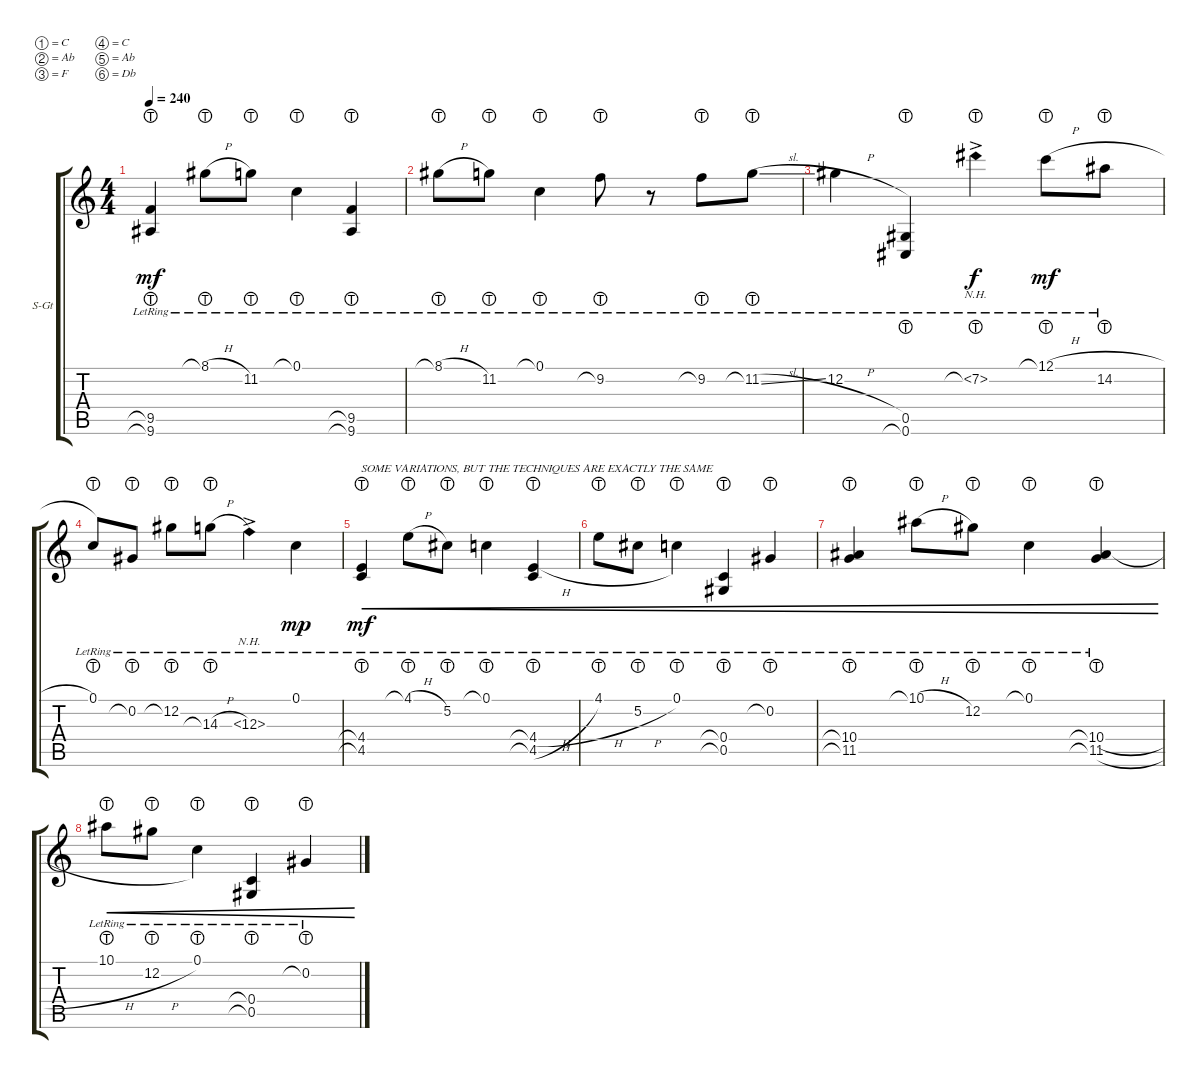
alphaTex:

\defaultSystemsLayout 4
\bracketExtendMode groupsimilarinstruments
\firstSystemTrackNameOrientation horizontal
\otherSystemsTrackNameOrientation horizontal
\track ("C#G#CFG#C" "S-Gt") {instrument acousticguitarsteel}
\staff {score tabs}
\tuning (C4 Ab3 F3 C3 Ab2 Db2)
\ts (4 4)
\tempo 240
\clef g2
\ks c
(9.6{lht lr} 9.5{lht lr}).4{dy mf} 8.1{h lht lr}.8 11.2{lht lr}.8 0.1{lht lr}.4 (9.6{lht lr} 9.5{lht lr}).4 |
8.1{h lht lr}.8 11.2{lht lr}.8 0.1{lht lr}.4 9.2{lht lr}.8 r.8 9.2{lht lr}.8 11.2{sl lht lr}.8 |
12.2{h lr}.4 (0.5{lht lr} 0.6{lht lr}).4 7.2{nh lht ac lr}.4{dy f} 12.1{h lht lr}.8{dy mf} 14.2{h lht lr}.8 |
0.1{lht lr}.8 0.2{lht lr}.8 12.2{lht lr}.8 14.3{h lht lr}.8 12.3{nh ac lr}.4 0.1{lr}.4{dy mp} |
(4.5{lht lr} 4.4{lht lr}).4{txt "SOME VARIATIONS, BUT THE TECHNIQUES ARE EXACTLY THE SAME" cre dy mf} 4.1{h lht lr}.8{cre} 5.2{lht lr}.8{cre} 0.1{lht lr}.4{cre} (4.5{h lht lr} 4.4{h lht lr}).4{cre} |
4.1{h lht lr}.8{cre} 5.2{h lht lr}.8{cre} 0.1{lht lr}.4{cre} (0.5{lht lr} 0.4{lht lr}).4{cre} 0.2{lht lr}.4{cre} |
(11.5{lht lr} 10.4{lht lr}).4{cre} 10.1{h lht lr}.8{cre} 12.2{lht lr}.8{cre} 0.1{lht lr}.4{cre} (11.5{h lht lr} 10.4{h lht lr}).4{cre} |
10.1{h lht lr}.8{cre} 12.2{h lht lr}.8{cre} 0.1{lht lr}.4{cre} (0.5{lht lr} 0.4{lht lr}).4{cre} 0.2{lht lr}.4{cre}
